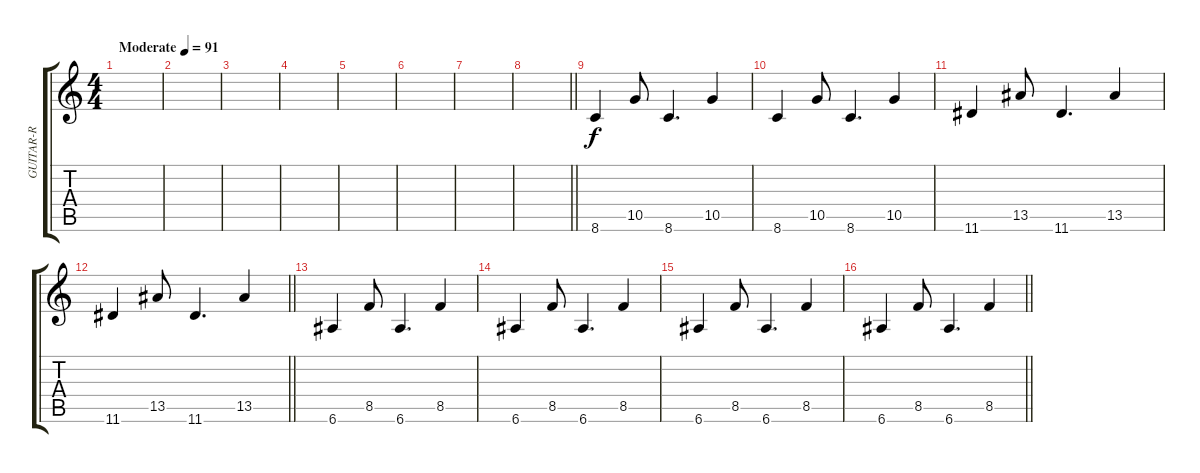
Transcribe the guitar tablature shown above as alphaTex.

\track ("GUITAR-R" "GUITAR-R") {instrument electricguitarjazz}
\staff {score tabs}
\tuning (E4 B3 G3 D3 A2 E2) {hide}
\ts (4 4)
\tempo (91 "Moderate")
\clef g2
\ks c
|
|
|
|
|
|
|
\barLineRight lightlight
|
\section ("" "")
8.6.4 10.5.8 8.6.4{d} 10.5.4 |
8.6.4 10.5.8 8.6.4{d} 10.5.4 |
11.6.4 13.5.8 11.6.4{d} 13.5.4 |
\barLineRight lightlight
11.6.4 13.5.8 11.6.4{d} 13.5.4 |
6.6.4 8.5.8 6.6.4{d} 8.5.4 |
6.6.4 8.5.8 6.6.4{d} 8.5.4 |
6.6.4 8.5.8 6.6.4{d} 8.5.4 |
\barLineRight lightlight
6.6.4 8.5.8 6.6.4{d} 8.5.4
